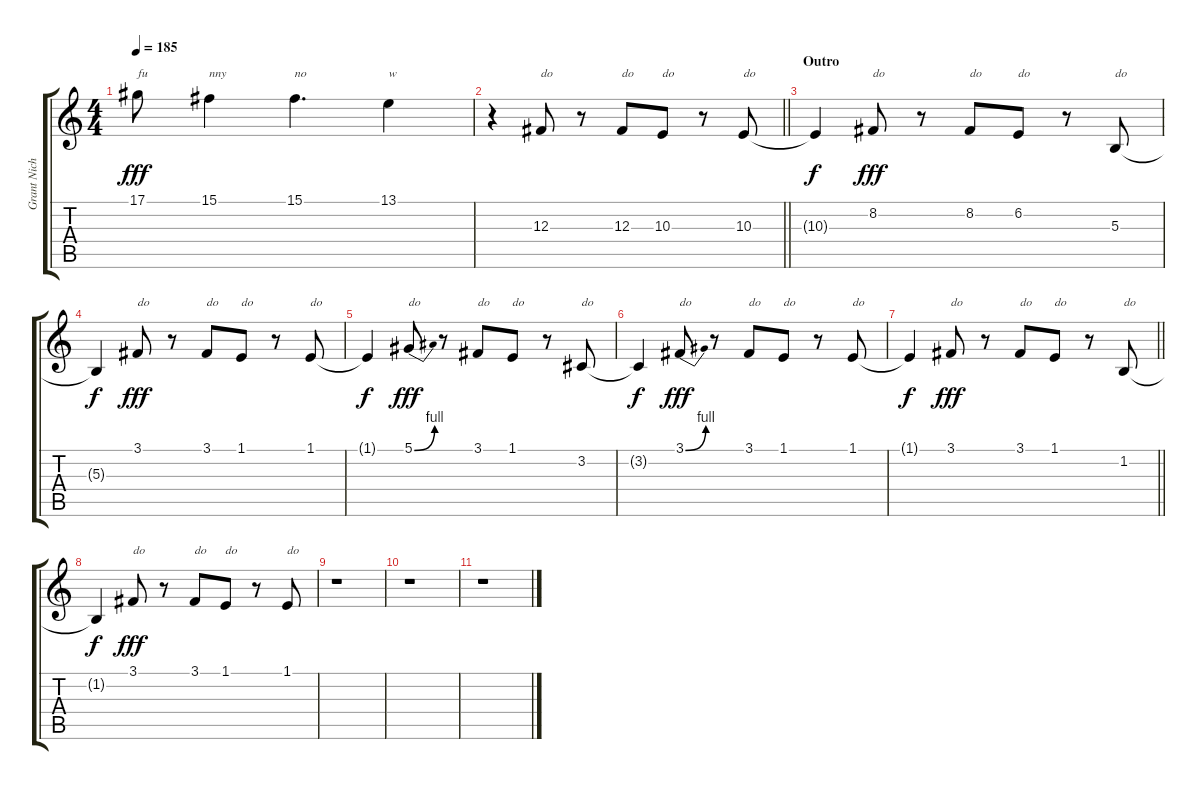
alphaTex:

\track ("Grant Nicholas(Vocals)" "Grant Nich") {instrument tenorsax}
\staff {score tabs}
\tuning (Eb4 Bb3 Gb3 Db3 Ab2 Eb2) {hide}
\ts (4 4)
\tempo 185
\clef g2
\ks c
17.1.8{txt "fu" dy fff} 15.1.4{txt "nny"} 15.1.4{d txt "no"} 13.1.4{txt "w"} |
\barLineRight lightlight
r.4 12.3.8{txt "do"} r.8 12.3.8{txt "do"} 10.3.8{txt "do"} r.8 10.3.8{txt "do"} |
\section ("" "Outro")
10.3{t}.4{dy f} 8.2.8{txt "do" dy fff} r.8 8.2.8{txt "do"} 6.2.8{txt "do"} r.8 5.3.8{txt "do"} |
5.3{t}.4{dy f} 3.1.8{txt "do" dy fff} r.8 3.1.8{txt "do"} 1.1.8{txt "do"} r.8 1.1.8{txt "do"} |
1.1{t}.4{dy f} 5.1{be (bend 0 0 60 4)}.8{txt "do" dy fff} r.8 3.1.8{txt "do"} 1.1.8{txt "do"} r.8 3.2.8{txt "do"} |
3.2{t}.4{dy f} 3.1{be (bend 0 0 60 4)}.8{txt "do" dy fff} r.8 3.1.8{txt "do"} 1.1.8{txt "do"} r.8 1.1.8{txt "do"} |
\barLineRight lightlight
1.1{t}.4{dy f} 3.1.8{txt "do" dy fff} r.8 3.1.8{txt "do"} 1.1.8{txt "do"} r.8 1.2.8{txt "do"} |
1.2{t}.4{dy f} 3.1.8{txt "do" dy fff} r.8 3.1.8{txt "do"} 1.1.8{txt "do"} r.8 1.1.8{txt "do"} |
r.1 |
r.1 |
r.1
